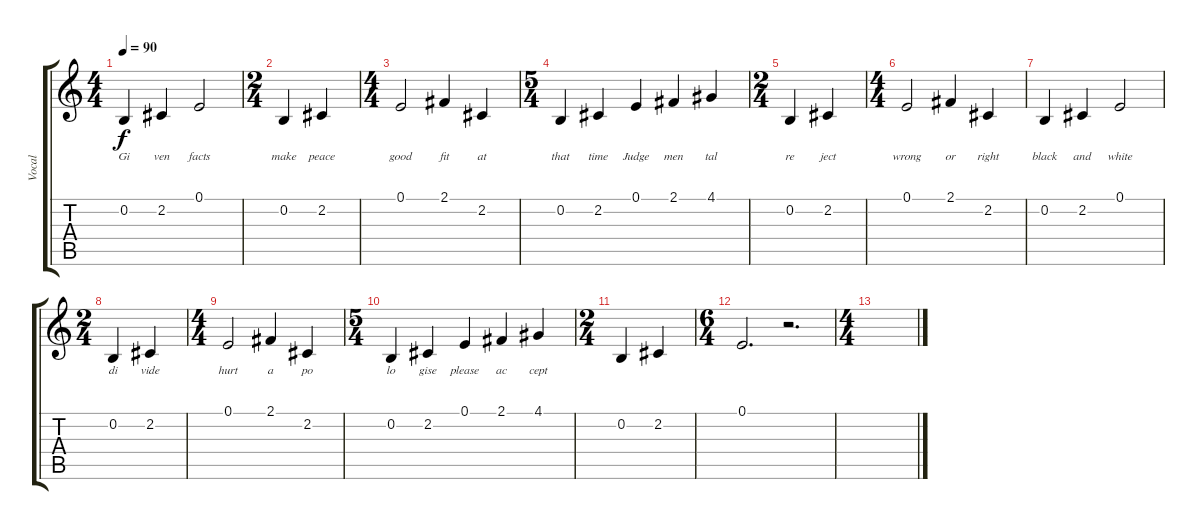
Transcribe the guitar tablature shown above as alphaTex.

\track ("Vocal" "Vocal") {instrument acousticgrandpiano}
\staff {score tabs}
\tuning (E4 B3 G3 D3 A2 E2) {hide}
\ts (4 4)
\tempo 90
\clef g2
\ks c
0.2.4{lyrics (0 "Gi") lyrics (1 "") lyrics (2 "") lyrics (3 "") lyrics (4 "") dy f} 2.2.4{lyrics (0 "ven") lyrics (1 "") lyrics (2 "") lyrics (3 "") lyrics (4 "")} 0.1.2{lyrics (0 "facts") lyrics (1 "") lyrics (2 "") lyrics (3 "") lyrics (4 "")} |
\ts (2 4)
0.2.4{lyrics (0 "make") lyrics (1 "") lyrics (2 "") lyrics (3 "") lyrics (4 "")} 2.2.4{lyrics (0 "peace") lyrics (1 "") lyrics (2 "") lyrics (3 "") lyrics (4 "")} |
\ts (4 4)
0.1.2{lyrics (0 "good") lyrics (1 "") lyrics (2 "") lyrics (3 "") lyrics (4 "")} 2.1.4{lyrics (0 "fit") lyrics (1 "") lyrics (2 "") lyrics (3 "") lyrics (4 "")} 2.2.4{lyrics (0 "at") lyrics (1 "") lyrics (2 "") lyrics (3 "") lyrics (4 "")} |
\ts (5 4)
0.2.4{lyrics (0 "that") lyrics (1 "") lyrics (2 "") lyrics (3 "") lyrics (4 "")} 2.2.4{lyrics (0 "time") lyrics (1 "") lyrics (2 "") lyrics (3 "") lyrics (4 "")} 0.1.4{lyrics (0 "Judge") lyrics (1 "") lyrics (2 "") lyrics (3 "") lyrics (4 "")} 2.1.4{lyrics (0 "men") lyrics (1 "") lyrics (2 "") lyrics (3 "") lyrics (4 "")} 4.1.4{lyrics (0 "tal") lyrics (1 "") lyrics (2 "") lyrics (3 "") lyrics (4 "")} |
\ts (2 4)
0.2.4{lyrics (0 "re") lyrics (1 "") lyrics (2 "") lyrics (3 "") lyrics (4 "")} 2.2.4{lyrics (0 "ject") lyrics (1 "") lyrics (2 "") lyrics (3 "") lyrics (4 "")} |
\ts (4 4)
0.1.2{lyrics (0 "wrong") lyrics (1 "") lyrics (2 "") lyrics (3 "") lyrics (4 "")} 2.1.4{lyrics (0 "or") lyrics (1 "") lyrics (2 "") lyrics (3 "") lyrics (4 "")} 2.2.4{lyrics (0 "right") lyrics (1 "") lyrics (2 "") lyrics (3 "") lyrics (4 "")} |
0.2.4{lyrics (0 "black") lyrics (1 "") lyrics (2 "") lyrics (3 "") lyrics (4 "")} 2.2.4{lyrics (0 "and") lyrics (1 "") lyrics (2 "") lyrics (3 "") lyrics (4 "")} 0.1.2{lyrics (0 "white") lyrics (1 "") lyrics (2 "") lyrics (3 "") lyrics (4 "")} |
\ts (2 4)
0.2.4{lyrics (0 "di") lyrics (1 "") lyrics (2 "") lyrics (3 "") lyrics (4 "")} 2.2.4{lyrics (0 "vide") lyrics (1 "") lyrics (2 "") lyrics (3 "") lyrics (4 "")} |
\ts (4 4)
0.1.2{lyrics (0 "hurt") lyrics (1 "") lyrics (2 "") lyrics (3 "") lyrics (4 "")} 2.1.4{lyrics (0 "a") lyrics (1 "") lyrics (2 "") lyrics (3 "") lyrics (4 "")} 2.2.4{lyrics (0 "po") lyrics (1 "") lyrics (2 "") lyrics (3 "") lyrics (4 "")} |
\ts (5 4)
0.2.4{lyrics (0 "lo") lyrics (1 "") lyrics (2 "") lyrics (3 "") lyrics (4 "")} 2.2.4{lyrics (0 "gise") lyrics (1 "") lyrics (2 "") lyrics (3 "") lyrics (4 "")} 0.1.4{lyrics (0 "please") lyrics (1 "") lyrics (2 "") lyrics (3 "") lyrics (4 "")} 2.1.4{lyrics (0 "ac") lyrics (1 "") lyrics (2 "") lyrics (3 "") lyrics (4 "")} 4.1.4{lyrics (0 "cept") lyrics (1 "") lyrics (2 "") lyrics (3 "") lyrics (4 "")} |
\ts (2 4)
0.2.4 2.2.4 |
\ts (6 4)
0.1.2{d} r.2{d} |
\ts (4 4)
